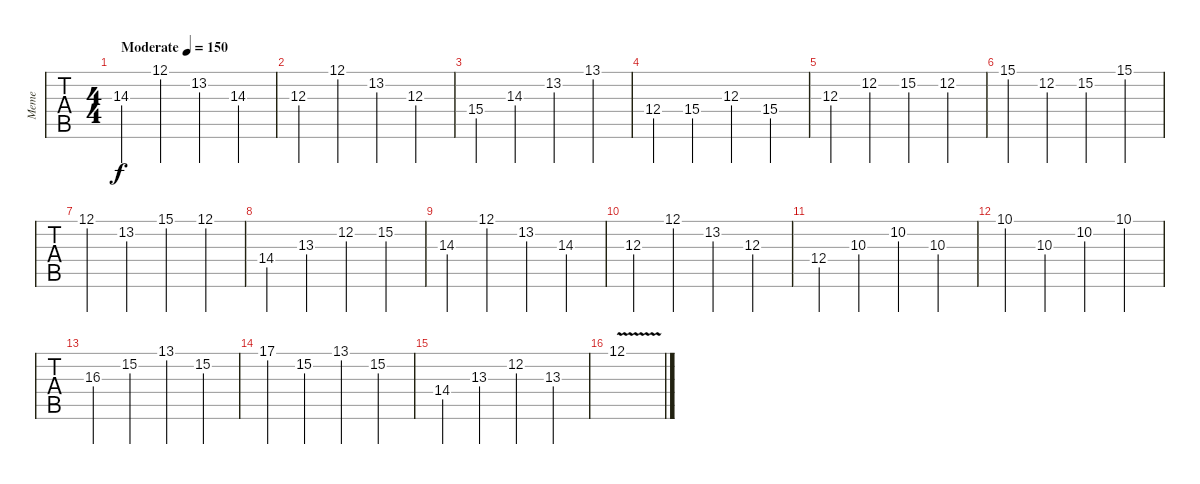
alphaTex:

\track ("Meme" "Meme") {instrument acousticgrandpiano}
\staff {tabs}
\tuning (E4 B3 G3 D3 A2 E2) {hide}
\ts (4 4)
\tempo (150 "Moderate")
\clef g2
\ks c
14.3.4{dy f instrument acousticgrandpiano} 12.1.4 13.2.4 14.3.4 |
12.3.4 12.1.4 13.2.4 12.3.4 |
15.4.4 14.3.4 13.2.4 13.1.4 |
12.4.4 15.4.4 12.3.4 15.4.4 |
12.3.4 12.2.4 15.2.4 12.2.4 |
15.1.4 12.2.4 15.2.4 15.1.4 |
12.1.4 13.2.4 15.1.4 12.1.4 |
14.4.4 13.3.4 12.2.4 15.2.4 |
14.3.4 12.1.4 13.2.4 14.3.4 |
12.3.4 12.1.4 13.2.4 12.3.4 |
12.4.4 10.3.4 10.2.4 10.3.4 |
10.1.4 10.3.4 10.2.4 10.1.4 |
16.3.4 15.2.4 13.1.4 15.2.4 |
17.1.4 15.2.4 13.1.4 15.2.4 |
14.4.4 13.3.4 12.2.4 13.3.4 |
12.1{v}.1
